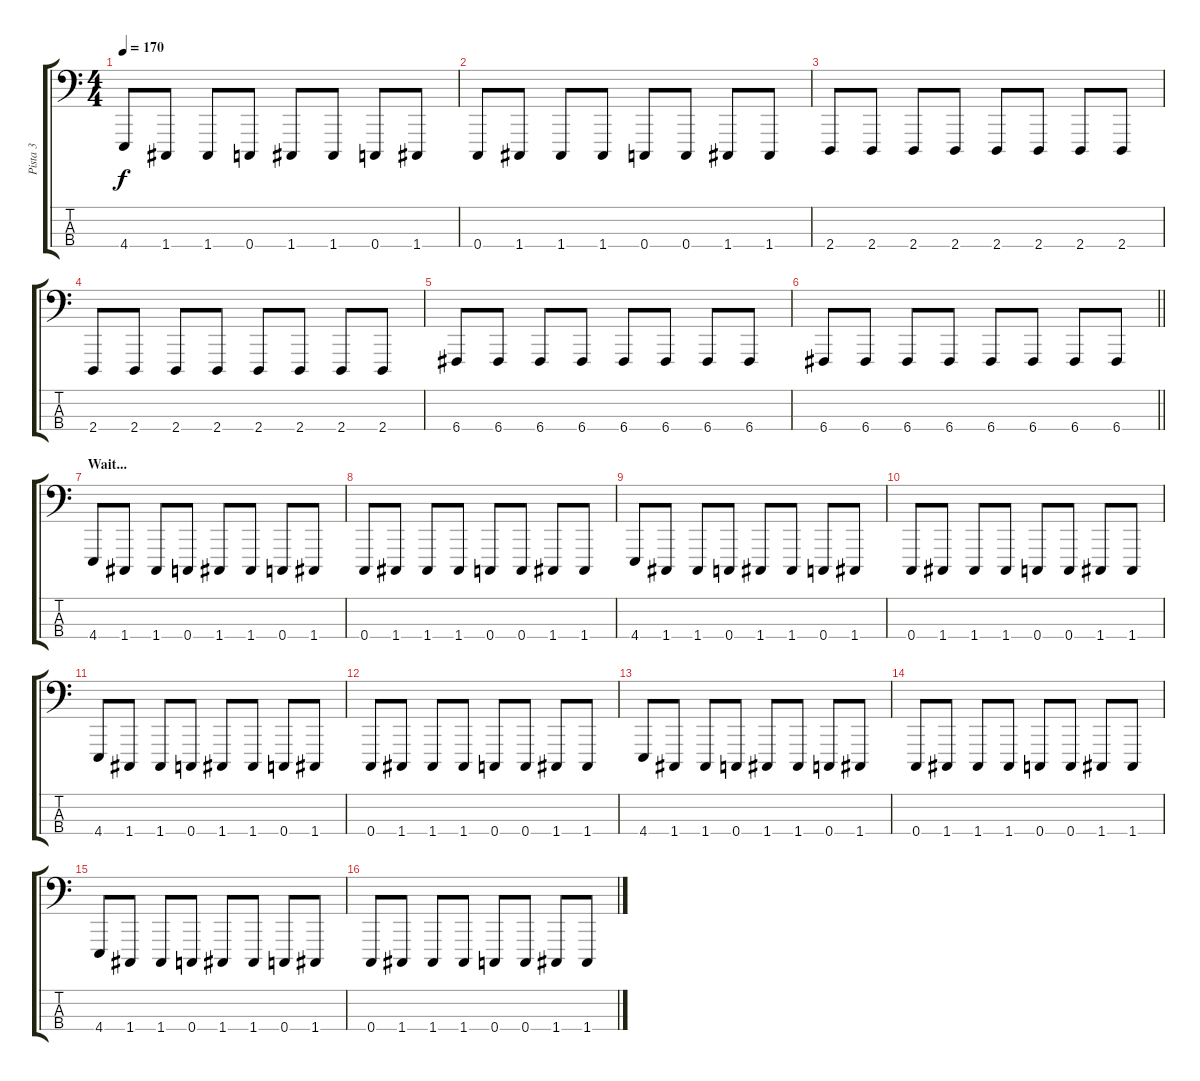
\track ("Pista 3" "Pista 3") {instrument lead8bassandlead}
\staff {score tabs}
\tuning (F2 C2 G1 C1) {hide}
\ts (4 4)
\tempo 170
\clef f4
\ks c
4.4.8{dy f} 1.4.8 1.4.8 0.4.8 1.4.8 1.4.8 0.4.8 1.4.8 |
0.4.8 1.4.8 1.4.8 1.4.8 0.4.8 0.4.8 1.4.8 1.4.8 |
2.4.8 2.4.8 2.4.8 2.4.8 2.4.8 2.4.8 2.4.8 2.4.8 |
2.4.8 2.4.8 2.4.8 2.4.8 2.4.8 2.4.8 2.4.8 2.4.8 |
6.4.8 6.4.8 6.4.8 6.4.8 6.4.8 6.4.8 6.4.8 6.4.8 |
\barLineRight lightlight
6.4.8 6.4.8 6.4.8 6.4.8 6.4.8 6.4.8 6.4.8 6.4.8 |
\section ("" "Wait...")
4.4.8 1.4.8 1.4.8 0.4.8 1.4.8 1.4.8 0.4.8 1.4.8 |
0.4.8 1.4.8 1.4.8 1.4.8 0.4.8 0.4.8 1.4.8 1.4.8 |
4.4.8 1.4.8 1.4.8 0.4.8 1.4.8 1.4.8 0.4.8 1.4.8 |
0.4.8 1.4.8 1.4.8 1.4.8 0.4.8 0.4.8 1.4.8 1.4.8 |
4.4.8 1.4.8 1.4.8 0.4.8 1.4.8 1.4.8 0.4.8 1.4.8 |
0.4.8 1.4.8 1.4.8 1.4.8 0.4.8 0.4.8 1.4.8 1.4.8 |
4.4.8 1.4.8 1.4.8 0.4.8 1.4.8 1.4.8 0.4.8 1.4.8 |
0.4.8 1.4.8 1.4.8 1.4.8 0.4.8 0.4.8 1.4.8 1.4.8 |
4.4.8 1.4.8 1.4.8 0.4.8 1.4.8 1.4.8 0.4.8 1.4.8 |
0.4.8 1.4.8 1.4.8 1.4.8 0.4.8 0.4.8 1.4.8 1.4.8
